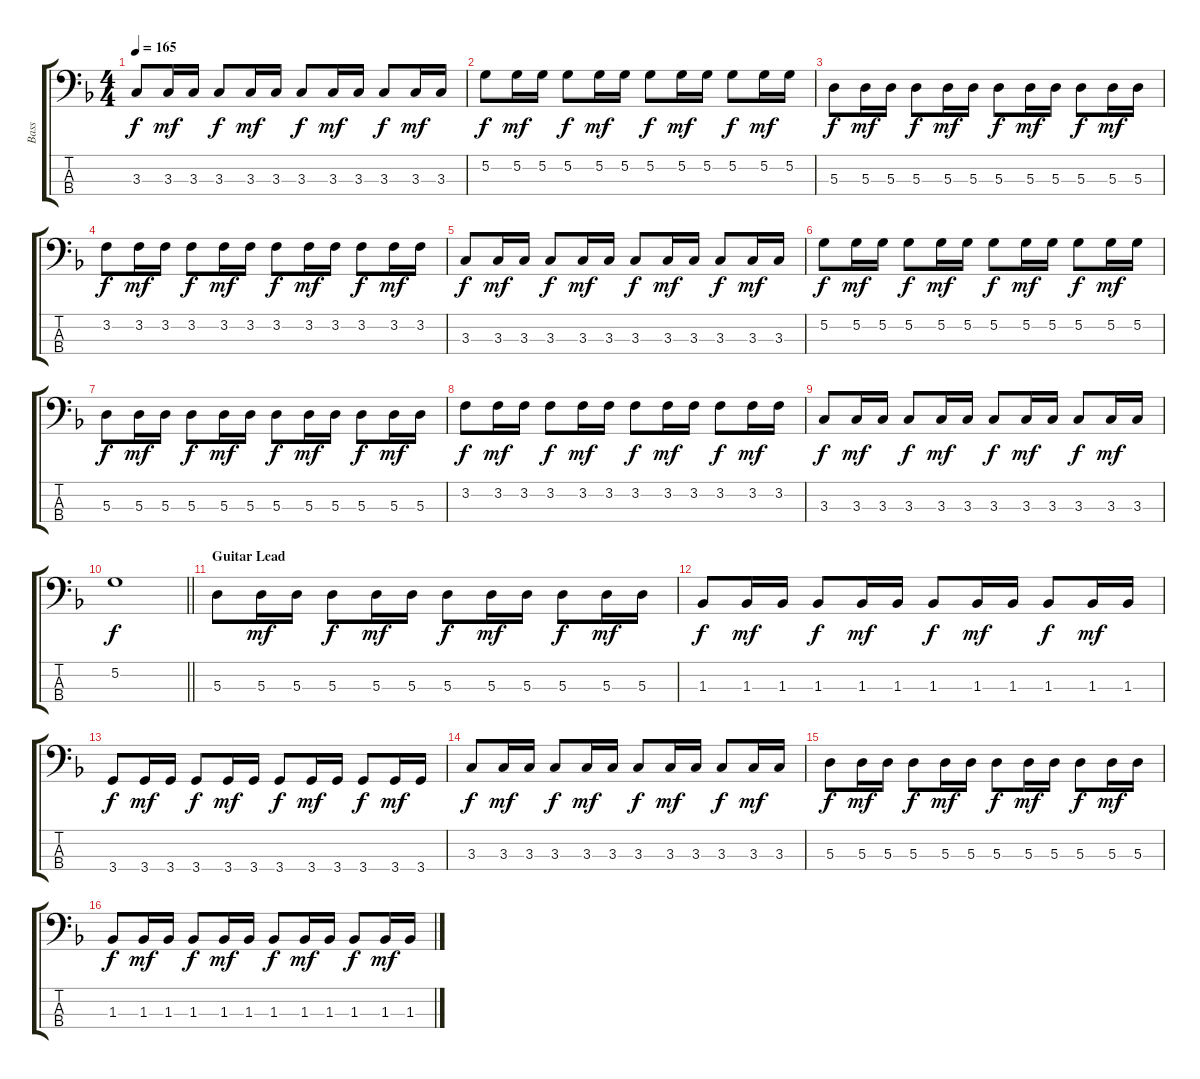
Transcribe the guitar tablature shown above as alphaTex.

\track ("Bass" "Bass") {instrument electricbassfinger}
\staff {score tabs}
\tuning (G2 D2 A1 E1) {hide}
\ts (4 4)
\tempo 165
\clef f4
\ks f
3.3.8{dy f} 3.3.16{dy mf} 3.3.16 3.3.8{dy f} 3.3.16{dy mf} 3.3.16 3.3.8{dy f} 3.3.16{dy mf} 3.3.16 3.3.8{dy f} 3.3.16{dy mf} 3.3.16 |
5.2.8{dy f} 5.2.16{dy mf} 5.2.16 5.2.8{dy f} 5.2.16{dy mf} 5.2.16 5.2.8{dy f} 5.2.16{dy mf} 5.2.16 5.2.8{dy f} 5.2.16{dy mf} 5.2.16 |
5.3.8{dy f} 5.3.16{dy mf} 5.3.16 5.3.8{dy f} 5.3.16{dy mf} 5.3.16 5.3.8{dy f} 5.3.16{dy mf} 5.3.16 5.3.8{dy f} 5.3.16{dy mf} 5.3.16 |
3.2.8{dy f} 3.2.16{dy mf} 3.2.16 3.2.8{dy f} 3.2.16{dy mf} 3.2.16 3.2.8{dy f} 3.2.16{dy mf} 3.2.16 3.2.8{dy f} 3.2.16{dy mf} 3.2.16 |
3.3.8{dy f} 3.3.16{dy mf} 3.3.16 3.3.8{dy f} 3.3.16{dy mf} 3.3.16 3.3.8{dy f} 3.3.16{dy mf} 3.3.16 3.3.8{dy f} 3.3.16{dy mf} 3.3.16 |
5.2.8{dy f} 5.2.16{dy mf} 5.2.16 5.2.8{dy f} 5.2.16{dy mf} 5.2.16 5.2.8{dy f} 5.2.16{dy mf} 5.2.16 5.2.8{dy f} 5.2.16{dy mf} 5.2.16 |
5.3.8{dy f} 5.3.16{dy mf} 5.3.16 5.3.8{dy f} 5.3.16{dy mf} 5.3.16 5.3.8{dy f} 5.3.16{dy mf} 5.3.16 5.3.8{dy f} 5.3.16{dy mf} 5.3.16 |
3.2.8{dy f} 3.2.16{dy mf} 3.2.16 3.2.8{dy f} 3.2.16{dy mf} 3.2.16 3.2.8{dy f} 3.2.16{dy mf} 3.2.16 3.2.8{dy f} 3.2.16{dy mf} 3.2.16 |
3.3.8{dy f} 3.3.16{dy mf} 3.3.16 3.3.8{dy f} 3.3.16{dy mf} 3.3.16 3.3.8{dy f} 3.3.16{dy mf} 3.3.16 3.3.8{dy f} 3.3.16{dy mf} 3.3.16 |
\barLineRight lightlight
5.2.1{dy f} |
\section ("" "Guitar Lead")
5.3.8 5.3.16{dy mf} 5.3.16 5.3.8{dy f} 5.3.16{dy mf} 5.3.16 5.3.8{dy f} 5.3.16{dy mf} 5.3.16 5.3.8{dy f} 5.3.16{dy mf} 5.3.16 |
1.3.8{dy f} 1.3.16{dy mf} 1.3.16 1.3.8{dy f} 1.3.16{dy mf} 1.3.16 1.3.8{dy f} 1.3.16{dy mf} 1.3.16 1.3.8{dy f} 1.3.16{dy mf} 1.3.16 |
3.4.8{dy f} 3.4.16{dy mf} 3.4.16 3.4.8{dy f} 3.4.16{dy mf} 3.4.16 3.4.8{dy f} 3.4.16{dy mf} 3.4.16 3.4.8{dy f} 3.4.16{dy mf} 3.4.16 |
3.3.8{dy f} 3.3.16{dy mf} 3.3.16 3.3.8{dy f} 3.3.16{dy mf} 3.3.16 3.3.8{dy f} 3.3.16{dy mf} 3.3.16 3.3.8{dy f} 3.3.16{dy mf} 3.3.16 |
5.3.8{dy f} 5.3.16{dy mf} 5.3.16 5.3.8{dy f} 5.3.16{dy mf} 5.3.16 5.3.8{dy f} 5.3.16{dy mf} 5.3.16 5.3.8{dy f} 5.3.16{dy mf} 5.3.16 |
1.3.8{dy f} 1.3.16{dy mf} 1.3.16 1.3.8{dy f} 1.3.16{dy mf} 1.3.16 1.3.8{dy f} 1.3.16{dy mf} 1.3.16 1.3.8{dy f} 1.3.16{dy mf} 1.3.16
